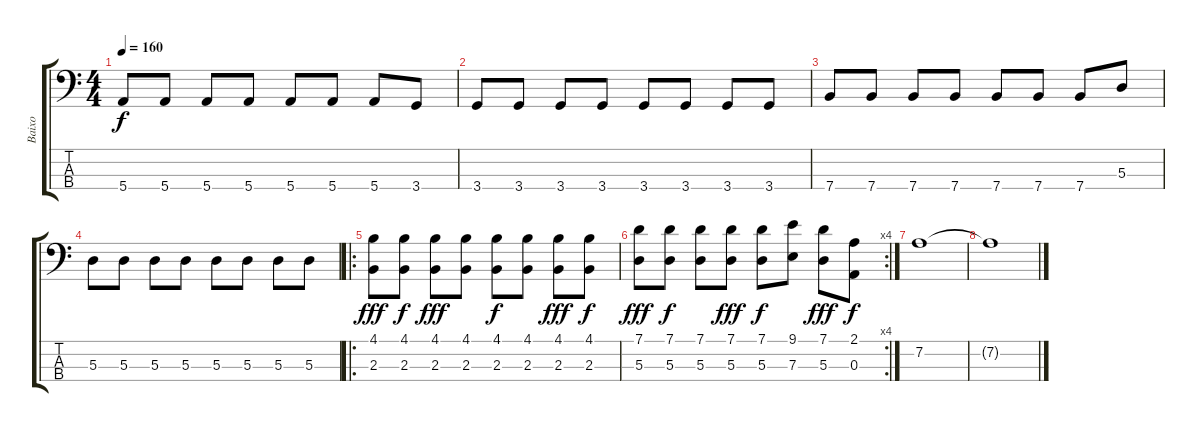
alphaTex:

\track ("Baixo" "Baixo") {instrument electricbassfinger}
\staff {score tabs}
\tuning (G2 D2 A1 E1) {hide}
\ts (4 4)
\tempo 160
\clef f4
\ks c
5.4.8{dy f} 5.4.8 5.4.8 5.4.8 5.4.8 5.4.8 5.4.8 3.4.8 |
3.4.8 3.4.8 3.4.8 3.4.8 3.4.8 3.4.8 3.4.8 3.4.8 |
7.4.8 7.4.8 7.4.8 7.4.8 7.4.8 7.4.8 7.4.8 5.3.8 |
5.3.8 5.3.8 5.3.8 5.3.8 5.3.8 5.3.8 5.3.8 5.3.8 |
\ro
(4.1 2.3).8{dy fff} (4.1 2.3).8{dy f} (4.1 2.3).8{dy fff} (4.1 2.3).8 (4.1 2.3).8{dy f} (4.1 2.3).8 (4.1 2.3).8{dy fff} (4.1 2.3).8{dy f} |
\rc 4
(7.1 5.3).8{dy fff} (7.1 5.3).8{dy f} (7.1 5.3).8 (7.1 5.3).8{dy fff} (7.1 5.3).8{dy f} (9.1 7.3).8 (7.1 5.3).8{dy fff} (2.1 0.3).8{dy f} |
7.2.1 |
7.2{t}.1
